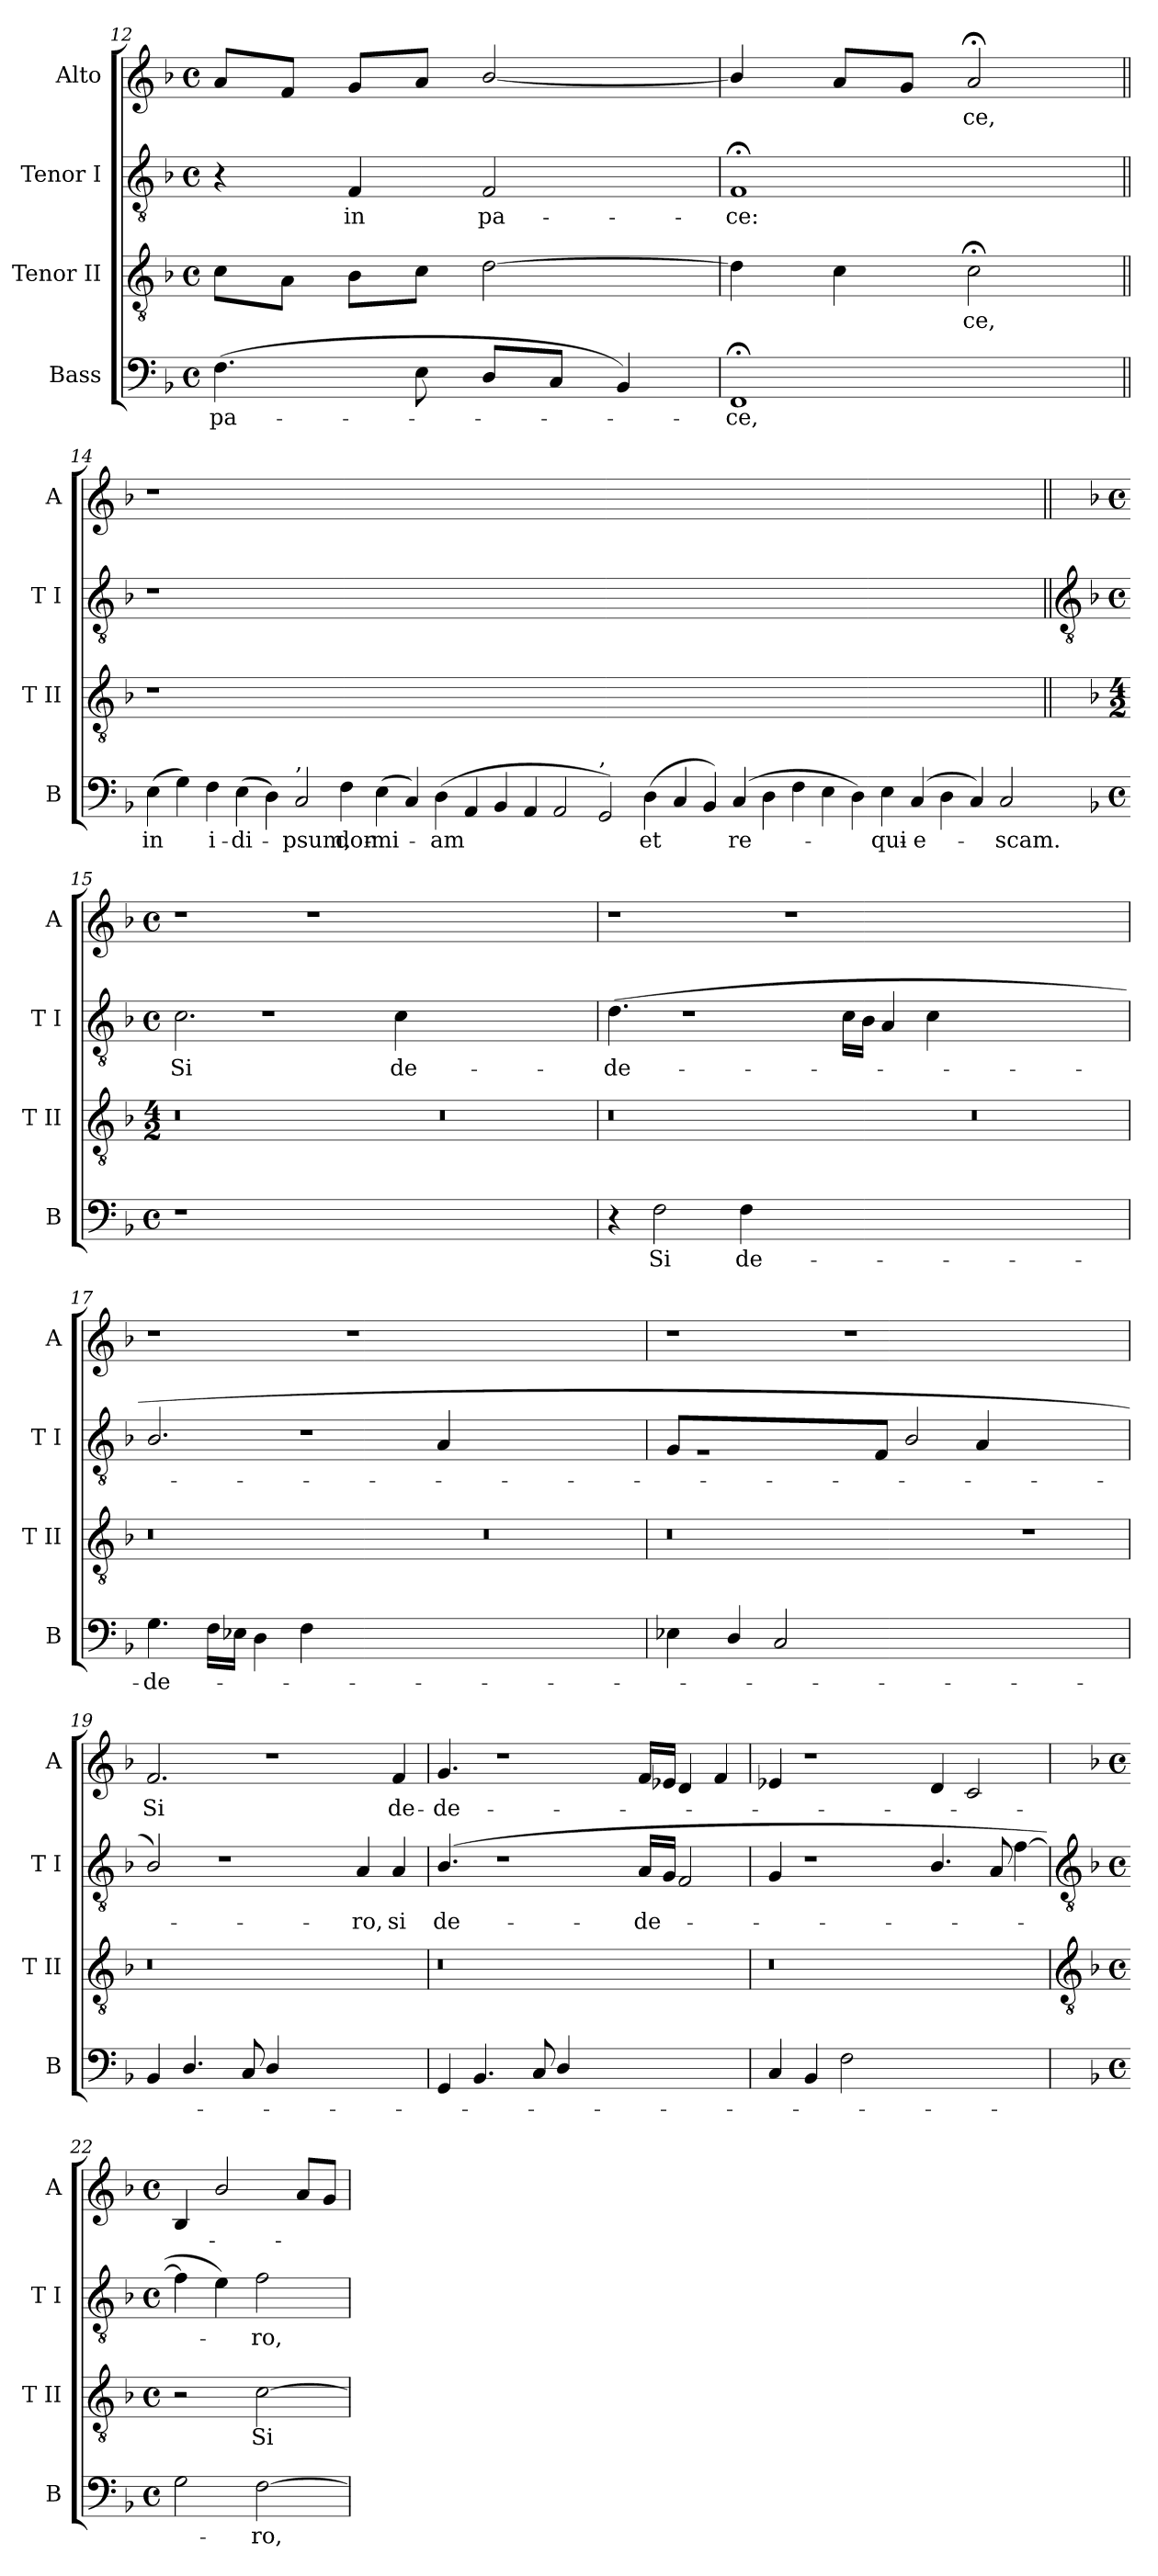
**kern	**text	**kern	**text	**kern	**text	**kern	**text
*part4	*part4	*part3	*part3	*part2	*part2	*part1	*part1
*staff4	*staff4	*staff3	*staff3	*staff2	*staff2	*staff1	*staff1
*I"Bass	*	*I"Tenor II	*	*I"Tenor I	*	*I"Alto	*
*I'B	*	*I'T II	*	*I'T I	*	*I'A	*
*clefF4	*	*clefGv2	*	*clefGv2	*	*clefG2	*
*k[b-]	*	*k[b-]	*	*k[b-]	*	*k[b-]	*
*F:	*	*F:	*	*F:	*	*F:	*
*M4/4	*	*M4/4	*	*M4/4	*	*M4/4	*
*met(c)	*	*met(c)	*	*met(c)	*	*met(c)	*
=12	=12	=12	=12	=12	=12	=12	=12
!	!LO:LY:b	!	!	!	!	!	!
(<4.F	pa-	8cL	.	4r	.	8aL	.
.	.	8AJ	.	.	.	8fJ	.
!	!	!	!	!	!LO:LY:b	!	!
.	.	8B-L	.	4F	in	8gL	.
8E	.	8cJ	.	.	.	8aJ	.
!	!	!	!	!	!LO:LY:b	!	!
8DL	.	[2d	.	2F	pa-	[2b-/	.
8CJ	.	.	.	.	.	.	.
4BB-)	.	.	.	.	.	.	.
=13	=13	=13	=13	=13	=13	=13	=13
!	!LO:LY:b	!	!	!	!LO:LY:b	!	!
1FF;<	ce,	4d]	.	1F;<	-ce:	4b-/]	.
.	.	4c	.	.	.	8aL	.
.	.	.	.	.	.	8gJ	.
!	!	!	!LO:LY:b	!	!	!	!LO:LY:b
.	.	2c;<	ce,	.	.	2a;<	ce,
!!LO:LB:g=z
=14||	=14||	=14||	=14||	=14||	=14||	=14||	=14||
!	!LO:LY:b	!	!	!	!	!	!
(<4E	in	1r	.	1r	.	1r	.
4G)	.	.	.	.	.	.	.
!	!LO:LY:b	!	!	!	!	!	!
4F	i-	.	.	.	.	.	.
!	!LO:LY:b	!	!	!	!	!	!
(<4E	-di-	.	.	.	.	.	.
4D)	.	1%7ryy	.	1%7ryy	.	1%7ryy	.
!LO:TX:a:t=,	!	!	!	!	!	!	!
!	!LO:LY:b	!	!	!	!	!	!
2C	psum,	.	.	.	.	.	.
!	!LO:LY:b	!	!	!	!	!	!
4F	dor-	.	.	.	.	.	.
!	!LO:LY:b	!	!	!	!	!	!
(<4E	-mi-	.	.	.	.	.	.
4C)	.	.	.	.	.	.	.
!	!LO:LY:b	!	!	!	!	!	!
(<4D	am	.	.	.	.	.	.
4AA	.	.	.	.	.	.	.
4BB-	.	.	.	.	.	.	.
4AA	.	.	.	.	.	.	.
2AA	.	.	.	.	.	.	.
!LO:TX:a:t=,	!	!	!	!	!	!	!
2GG)	.	.	.	.	.	.	.
!	!LO:LY:b	!	!	!	!	!	!
(<4D	et	.	.	.	.	.	.
4C	.	.	.	.	.	.	.
4BB-)	.	.	.	.	.	.	.
!	!LO:LY:b	!	!	!	!	!	!
(<4C	re-	.	.	.	.	.	.
4D	.	.	.	.	.	.	.
4F	.	.	.	.	.	.	.
4E	.	.	.	.	.	.	.
4D)	.	.	.	.	.	.	.
!	!LO:LY:b	!	!	!	!	!	!
4E	qui-	.	.	.	.	.	.
!	!LO:LY:b	!	!	!	!	!	!
(<4C	-e-	.	.	.	.	.	.
4D	.	.	.	.	.	.	.
4C)	.	.	.	.	.	.	.
!	!LO:LY:b	!	!	!	!	!	!
2C	scam.	.	.	.	.	.	.
!!LO:LB:g=z
=15-	=15||	=15||	=15||	=15||	=15||	=15||	=15||
*	*	*	*	*clefGv2	*	*	*
*	*	*	*	*k[b-]	*	*k[b-]	*
*	*	*	*	*F:	*	*F:	*
*M4/4	*	*M4/2	*	*M4/4	*	*M4/4	*
*met(c)	*	*	*	*met(c)	*	*met(c)	*
!	!	!	!	!	!LO:LY:b	!	!
1r	.	0r	.	2.c	Si	1r	.
.	.	.	.	1r	.	.	.
0.ryy	.	.	.	.	.	1r	.
!	!	!	!	!	!LO:LY:b	!	!
.	.	.	.	4c	de-	.	.
.	.	0r	.	0ryy	.	0ryy	.
=16	=16	=16	=16	=16	=16	=16	=16
!	!	!	!	!	!LO:LY:b	!	!
4r	.	0r	.	(>4.d	-de-	1r	.
!	!LO:LY:b	!	!	!	!	!	!
2F	Si	.	.	.	.	.	.
.	.	.	.	1r	.	.	.
!	!LO:LY:b	!	!	!	!	!	!
4F	de-	.	.	.	.	.	.
0.ryy	.	.	.	.	.	1r	.
.	.	.	.	16cLL	.	.	.
.	.	.	.	16B-JJ	.	.	.
.	.	.	.	4A	.	.	.
.	.	.	.	4c	.	.	.
.	.	0r	.	0ryy	.	0ryy	.
=17	=17	=17	=17	=17	=17	=17	=17
!	!LO:LY:b	!	!	!	!	!	!
4.G	-de-	0r	.	2.B-/	.	1r	.
16FLL	.	.	.	.	.	.	.
16E-XJJ	.	.	.	.	.	.	.
4D	.	.	.	.	.	.	.
4F	.	.	.	1r	.	.	.
0.ryy	.	.	.	.	.	1r	.
.	.	.	.	4A	.	.	.
.	.	0r	.	0ryy	.	0ryy	.
=18	=18	=18	=18	=18	=18	=18	=18
4E-X	.	0r	.	8GL	.	1r	.
.	.	.	.	1r	.	.	.
4D/	.	.	.	.	.	.	.
2C	.	.	.	.	.	.	.
0ryy	.	.	.	.	.	1r	.
.	.	.	.	8FJ	.	.	.
.	.	.	.	2B-/	.	.	.
.	.	.	.	4A	.	.	.
.	.	1r	.	1ryy	.	1ryy	.
=19	=19	=19	=19	=19	=19	=19	=19
!	!	!	!	!	!	!	!LO:LY:b
4BB-	.	0r	.	2B-/)	.	2.f	Si
4.D/	.	.	.	.	.	.	.
.	.	.	.	1r	.	.	.
8C	.	.	.	.	.	.	.
4D/	.	.	.	.	.	1r	.
1ryy	.	.	.	.	.	.	.
!	!	!	!	!	!LO:LY:b	!	!
.	.	.	.	4A	ro,	.	.
!	!	!	!	!	!LO:LY:b	!	!LO:LY:b
.	.	.	.	4A	si	4f	de-
=20	=20	=20	=20	=20	=20	=20	=20
!	!	!	!	!	!LO:LY:b	!	!LO:LY:b
4GG	.	0r	.	(>4.B-/	de-	4.g	-de-
4.BB-	.	.	.	.	.	.	.
.	.	.	.	1r	.	1r	.
8C	.	.	.	.	.	.	.
4D/	.	.	.	.	.	.	.
1ryy	.	.	.	.	.	.	.
!	!	!	!	!	!LO:LY:b	!	!
.	.	.	.	16ALL	-de-	16fLL	.
.	.	.	.	16GJJ	.	16e-XJJ	.
.	.	.	.	2F	.	4d	.
.	.	.	.	.	.	4f	.
=21	=21	=21	=21	=21	=21	=21	=21
4C	.	0r	.	4G	.	4e-X	.
4BB-	.	.	.	1r	.	1r	.
2F	.	.	.	.	.	.	.
1ryy	.	.	.	.	.	.	.
.	.	.	.	4.B-/	.	4d	.
.	.	.	.	.	.	2c	.
.	.	.	.	8A	.	.	.
.	.	.	.	[4f	.	.	.
!!LO:LB:g=z
=22	=22	=22	=22	=22	=22	=22	=22
*	*	*clefGv2	*	*clefGv2	*	*	*
*	*	*k[b-]	*	*	*	*	*
*	*	*F:	*	*	*	*	*
*M4/4	*	*M4/4	*	*M4/4	*	*M4/4	*
*met(c)	*	*met(c)	*	*met(c)	*	*met(c)	*
2G	.	2r	.	4f]	.	4B-	.
.	.	.	.	4e)	.	2b-/	.
!	!LO:LY:b	!	!LO:LY:b	!	!LO:LY:b	!	!
[2F	ro,	[2c	Si	2f	ro,	.	.
.	.	.	.	.	.	8aL	.
.	.	.	.	.	.	8gJ	.
=	=	=	=	=	=	=	=
*-	*-	*-	*-	*-	*-	*-	*-
